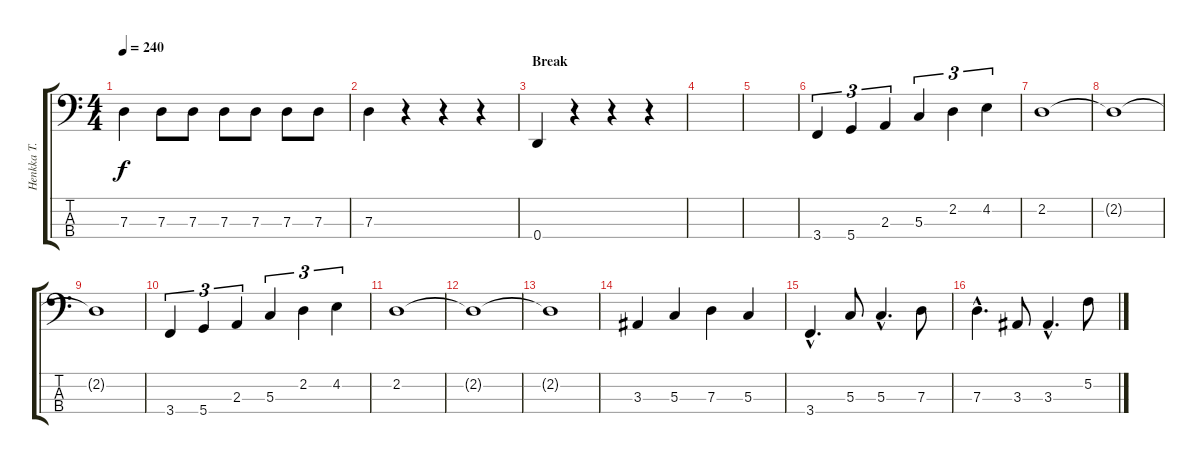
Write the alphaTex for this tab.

\track ("Henkka T. Blacksmith" "Henkka T. ") {instrument electricbasspick}
\staff {score tabs}
\tuning (F2 C2 G1 D1) {hide}
\ts (4 4)
\tempo 240
\clef f4
\ks c
7.3.4{dy f} 7.3.8 7.3.8 7.3.8 7.3.8 7.3.8 7.3.8 |
7.3.4 r.4 r.4 r.4 |
\section ("" "Break")
0.4.4 r.4 r.4 r.4 |
|
|
3.4.4{tu (3 2)} 5.4.4{tu (3 2)} 2.3.4{tu (3 2)} 5.3.4{tu (3 2)} 2.2.4{tu (3 2)} 4.2.4{tu (3 2)} |
2.2.1 |
2.2{t}.1 |
2.2{t}.1 |
3.4.4{tu (3 2)} 5.4.4{tu (3 2)} 2.3.4{tu (3 2)} 5.3.4{tu (3 2)} 2.2.4{tu (3 2)} 4.2.4{tu (3 2)} |
2.2.1 |
2.2{t}.1 |
2.2{t}.1 |
3.3.4 5.3.4 7.3.4 5.3.4 |
3.4{hac}.4{d} 5.3.8 5.3{hac}.4{d} 7.3.8 |
7.3{hac}.4{d} 3.3.8 3.3{hac}.4{d} 5.2.8
